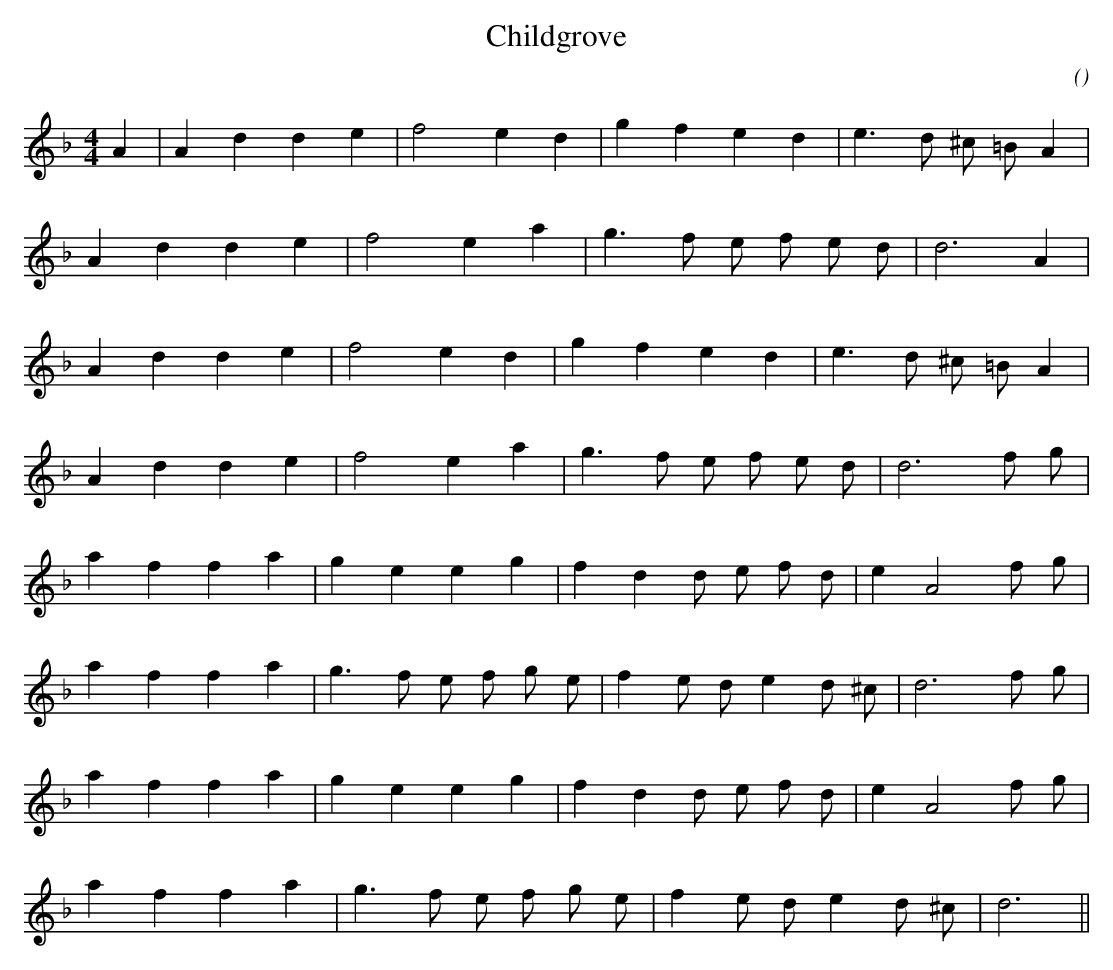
X:1
T: Childgrove
C:
O:
M:4/4
K:Dm
K:Dm
M:4/4
L:1/16
A4 |A4 d4 d4 e4 |f8 e4 d4 |g4 f4 e4 d4 |e6 d2 ^c2 =B2 A4 |
A4 d4 d4 e4 |f8 e4 a4 |g6 f2 e2 f2 e2 d2 |d12 A4 |
A4 d4 d4 e4 |f8 e4 d4 |g4 f4 e4 d4 |e6 d2 ^c2 =B2 A4 |
A4 d4 d4 e4 |f8 e4 a4 |g6 f2 e2 f2 e2 d2 |d12 f2 g2 |
a4 f4 f4 a4 |g4 e4 e4 g4 |f4 d4 d2 e2 f2 d2 |e4 A8 f2 g2 |
a4 f4 f4 a4 |g6 f2 e2 f2 g2 e2 |f4 e2 d2 e4 d2 ^c2 |d12 f2 g2 |
a4 f4 f4 a4 |g4 e4 e4 g4 |f4 d4 d2 e2 f2 d2 |e4 A8 f2 g2 |
a4 f4 f4 a4 |g6 f2 e2 f2 g2 e2 |f4 e2 d2 e4 d2 ^c2 |d12 ||
